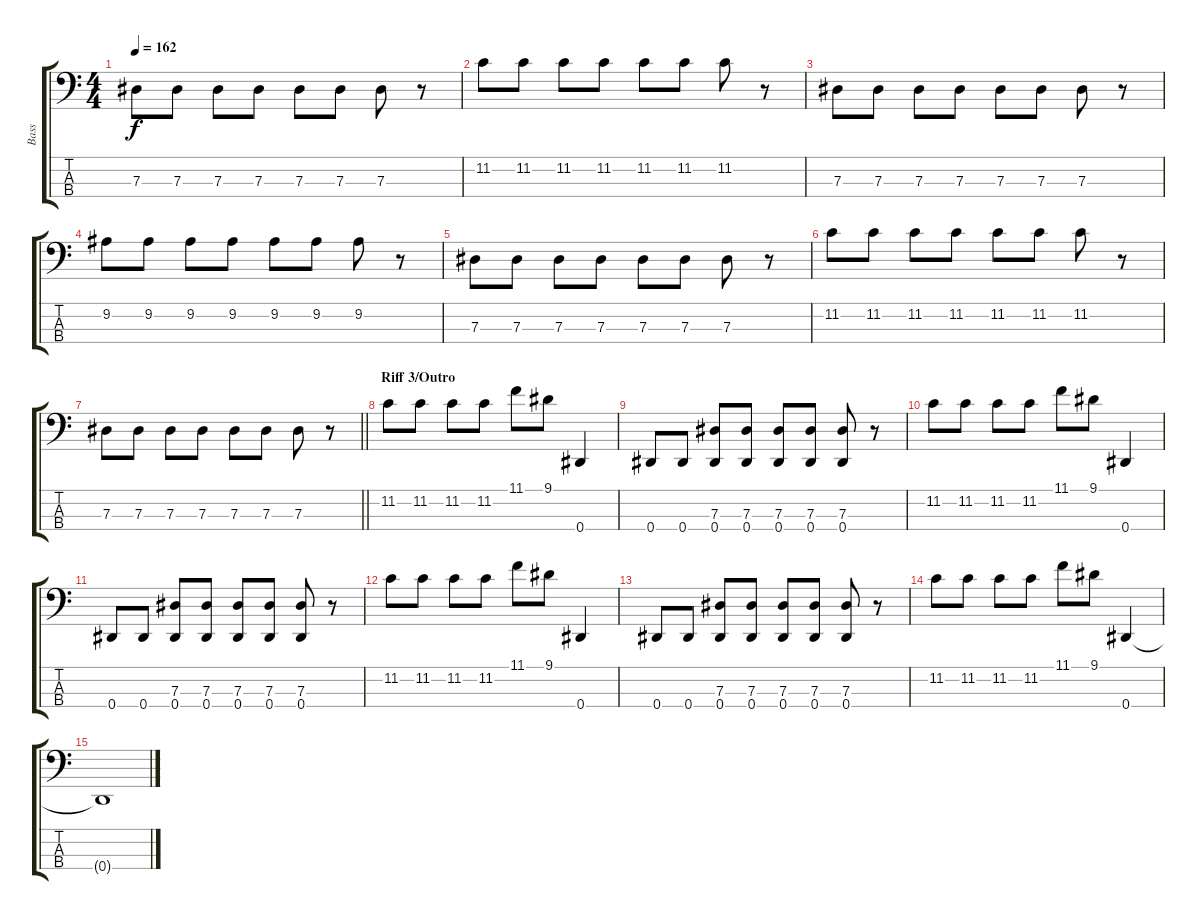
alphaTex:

\track ("Bass" "Bass") {instrument electricbasspick}
\staff {score tabs}
\tuning (Gb2 Db2 Ab1 Eb1) {hide}
\ts (4 4)
\tempo 162
\clef f4
\ks c
7.3.8{dy f} 7.3.8 7.3.8 7.3.8 7.3.8 7.3.8 7.3.8 r.8 |
11.2.8 11.2.8 11.2.8 11.2.8 11.2.8 11.2.8 11.2.8 r.8 |
7.3.8 7.3.8 7.3.8 7.3.8 7.3.8 7.3.8 7.3.8 r.8 |
9.2.8 9.2.8 9.2.8 9.2.8 9.2.8 9.2.8 9.2.8 r.8 |
7.3.8 7.3.8 7.3.8 7.3.8 7.3.8 7.3.8 7.3.8 r.8 |
11.2.8 11.2.8 11.2.8 11.2.8 11.2.8 11.2.8 11.2.8 r.8 |
\barLineRight lightlight
7.3.8 7.3.8 7.3.8 7.3.8 7.3.8 7.3.8 7.3.8 r.8 |
\section ("" "Riff 3/Outro")
11.2.8 11.2.8 11.2.8 11.2.8 11.1.8 9.1.8 0.4.4 |
0.4.8 0.4.8 (7.3 0.4).8 (7.3 0.4).8 (7.3 0.4).8 (7.3 0.4).8 (7.3 0.4).8 r.8 |
11.2.8 11.2.8 11.2.8 11.2.8 11.1.8 9.1.8 0.4.4 |
0.4.8 0.4.8 (7.3 0.4).8 (7.3 0.4).8 (7.3 0.4).8 (7.3 0.4).8 (7.3 0.4).8 r.8 |
11.2.8 11.2.8 11.2.8 11.2.8 11.1.8 9.1.8 0.4.4 |
0.4.8 0.4.8 (7.3 0.4).8 (7.3 0.4).8 (7.3 0.4).8 (7.3 0.4).8 (7.3 0.4).8 r.8 |
11.2.8 11.2.8 11.2.8 11.2.8 11.1.8 9.1.8 0.4.4 |
0.4{t}.1
